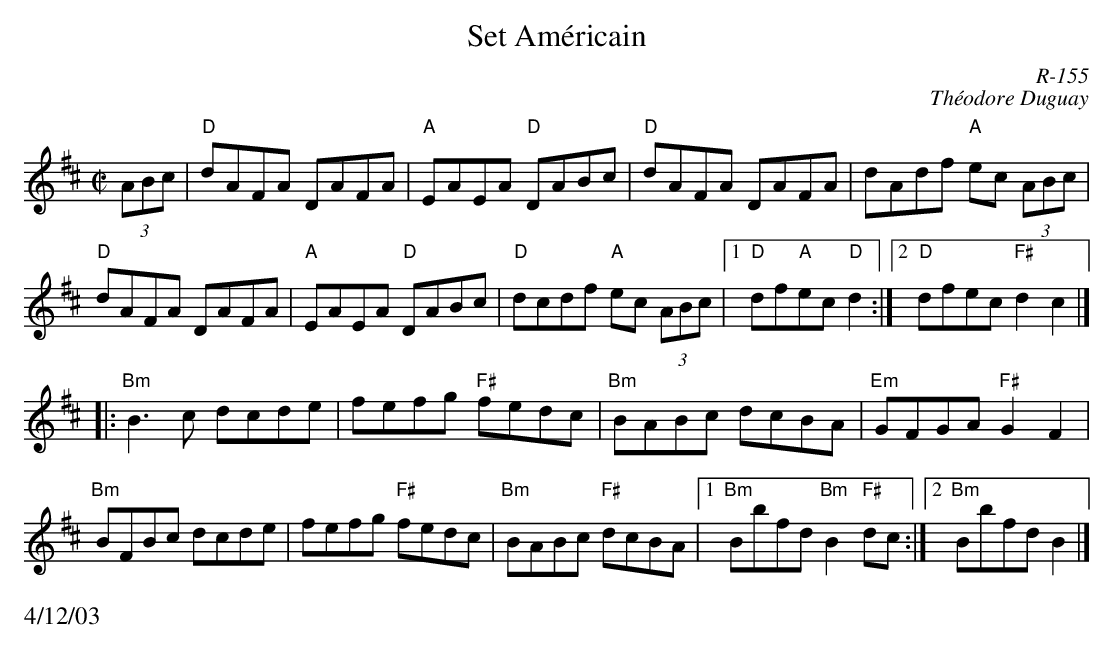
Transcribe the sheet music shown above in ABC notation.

X:1
T: Set Am\'ericain
C:R-155
C:Th\'eodore Duguay
M:C|
L:1/8
K:D
(3ABc|"D"dAFA DAFA | "A"EAEA "D"DABc | "D"dAFA DAFA | dAdf "A"ec (3ABc |
"D"dAFA DAFA | "A"EAEA "D"DABc |"D"dcdf "A"ec (3ABc |1 "D" df"A"ec "D"d2 :|\
[2 "D"dfec "F#"d2c2|]
|: \
"Bm"B3c dcde| fefg "F#"fedc | "Bm"BABc dcBA | "Em"GFGA "F#"G2F2 |
"Bm"BFBc dcde| fefg "F#"fedc| "Bm"BABc "F#"dcBA |1 "Bm"Bbfd "Bm"B2 "F#"dc  :|\
 [2 "Bm"Bbfd B2 |]
